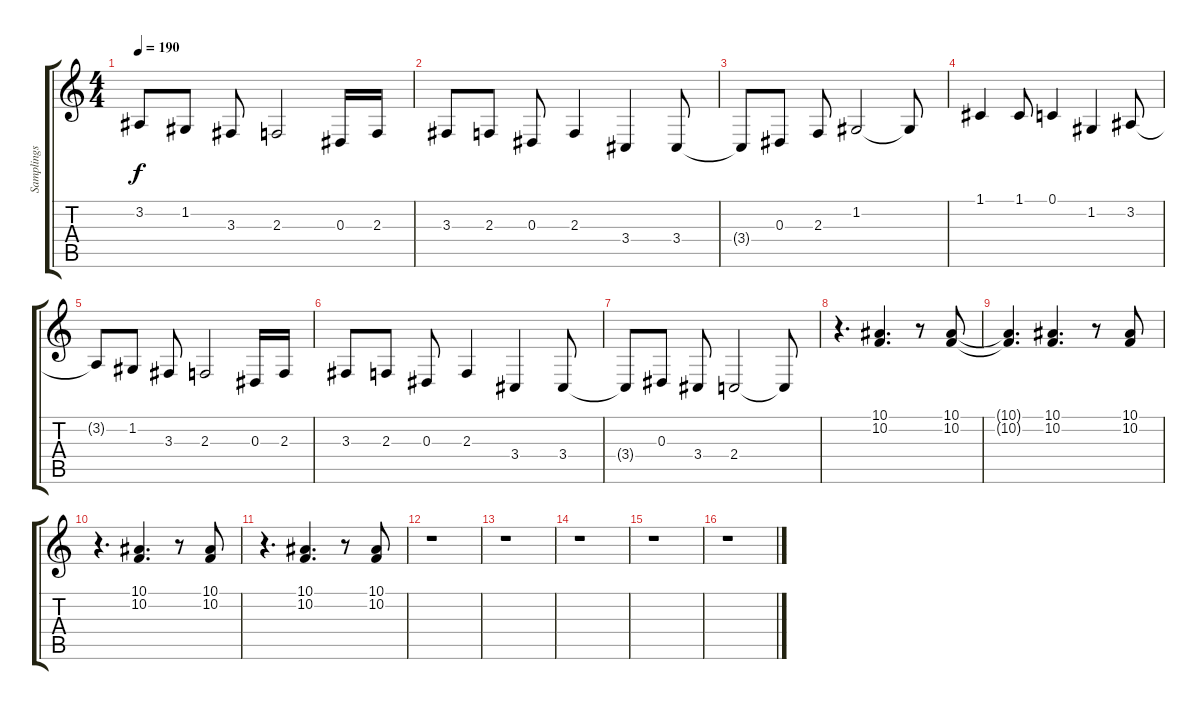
\track ("Samplings" "Samplings") {instrument drawbarorgan}
\staff {score tabs}
\tuning (C4 G3 Eb3 Bb2 F2 C2) {hide}
\ts (4 4)
\tempo 190
\clef g2
\ks c
3.2{t}.8{dy f} 1.2.8 3.3.8 2.3.2 0.3.16 2.3.16 |
3.3.8 2.3.8 0.3.8 2.3.4 3.4.4 3.4.8 |
3.4{t}.8 0.3.8 2.3.8 1.2.2 1.2{t}.8 |
1.1.4 1.1.8 0.1.4 1.2.4 3.2.8 |
3.2{t}.8 1.2.8 3.3.8 2.3.2 0.3.16 2.3.16 |
3.3.8 2.3.8 0.3.8 2.3.4 3.4.4 3.4.8 |
3.4{t}.8 0.3.8 3.4.8 2.4.2 2.4{t}.8 |
r.4{d} (10.1 10.2).4{d volume 8 instrument tinklebell} r.8 (10.1 10.2).8 |
(10.1{t} 10.2{t}).4{d} (10.1 10.2).4{d} r.8 (10.1 10.2).8 |
r.4{d} (10.1 10.2).4{d} r.8 (10.1 10.2).8 |
r.4{d} (10.1 10.2).4{d} r.8 (10.1 10.2).8 |
r.1 |
r.1 |
r.1 |
r.1 |
r.1
